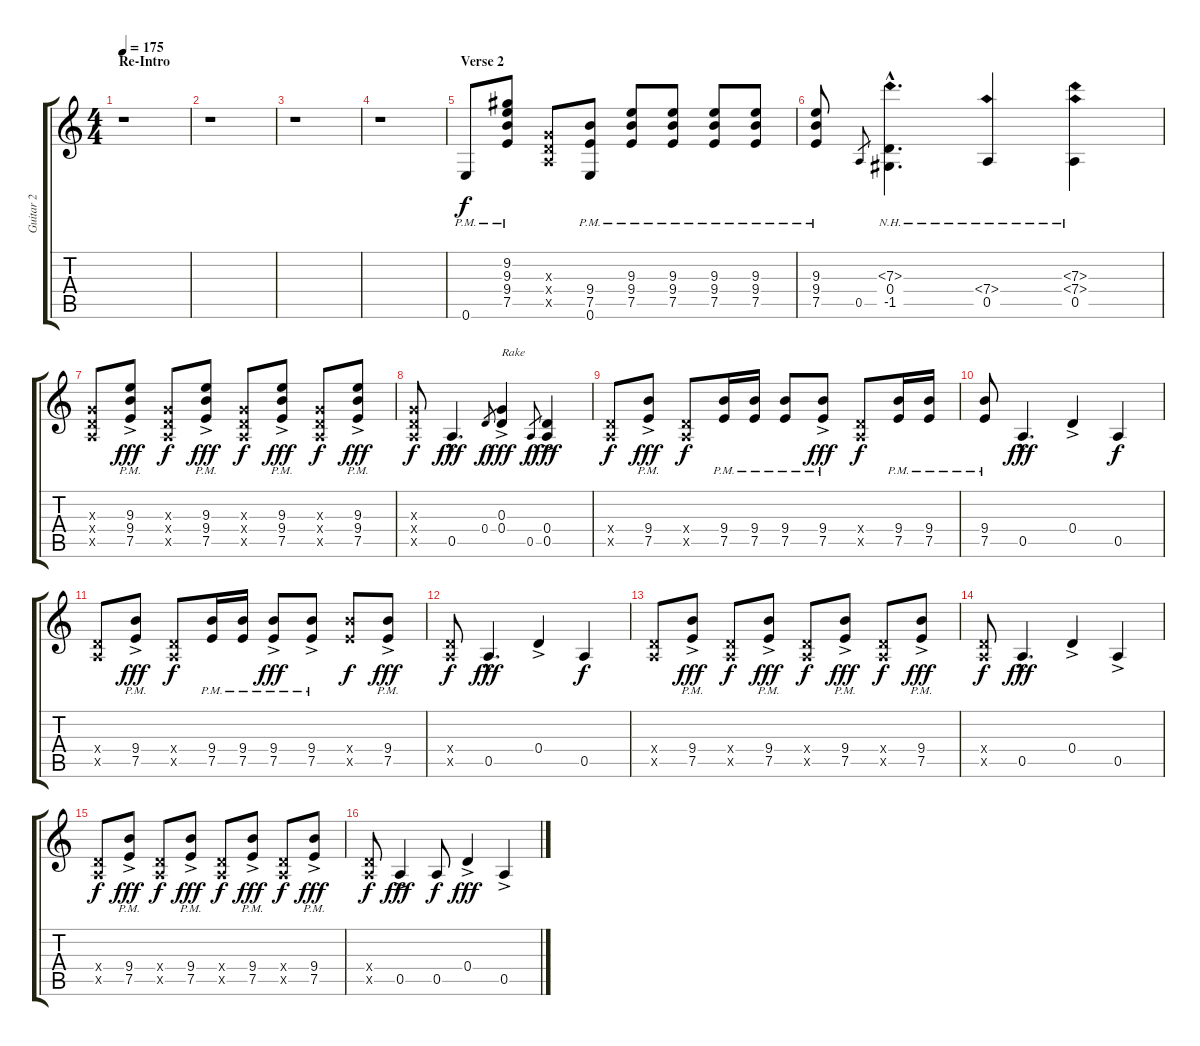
\track ("Guitar 2" "Guitar 2") {instrument overdrivenguitar}
\staff {score tabs}
\tuning (E4 B3 G3 D3 A2 E2) {hide}
\ts (4 4)
\section ("" "Re-Intro")
\tempo 175
\clef g2
\ks c
r.1{dy f} |
r.1 |
r.1 |
r.1 |
\section ("" "Verse 2")
0.6{pm}.8 (9.2{pm} 9.3{pm} 9.4{pm} 7.5{pm}).8 (0.3{x} 0.4{x} 0.5{x}).8 (9.4{pm} 7.5{pm} 0.6{pm}).8 (9.3{pm} 9.4{pm} 7.5{pm}).8 (9.3{pm} 9.4{pm} 7.5{pm}).8 (9.3{pm} 9.4{pm} 7.5{pm}).8 (9.3{pm} 9.4{pm} 7.5{pm}).8 |
(9.3{pm} 9.4{pm} 7.5{pm}).8 0.5.8{gr} (7.3{nh hac} 0.4{hac} -1.5{hac}).4{d} (7.4{nh} 0.5).4 (7.3{nh} 7.4{nh} 0.5).4 |
(0.3{x} 0.4{x} 0.5{x}).8 (9.3{ac pm} 9.4{ac pm} 7.5{ac pm}).8{dy fff} (0.3{x} 0.4{x} 0.5{x}).8{dy f} (9.3{ac pm} 9.4{ac pm} 7.5{ac pm}).8{dy fff} (0.3{x} 0.4{x} 0.5{x}).8{dy f} (9.3{ac pm} 9.4{ac pm} 7.5{ac pm}).8{dy fff} (0.3{x} 0.4{x} 0.5{x}).8{dy f} (9.3{ac pm} 9.4{ac pm} 7.5{ac pm}).8{dy fff} |
(0.3{x} 0.4{x} 0.5{x}).8{dy f} 0.5{hac}.4{d dy fff} 0.4.8{gr dy f} (0.3{ac} 0.4{ac}).4{txt "Rake" dy fff} 0.5.8{gr dy f} (0.4{ac} 0.5{ac}).4{dy fff} |
(0.4{x} 0.5{x}).8{dy f} (9.4{ac pm} 7.5{ac pm}).8{dy fff} (0.4{x} 0.5{x}).8{dy f} (9.4{pm} 7.5{pm}).16 (9.4{pm} 7.5{pm}).16 (9.4{pm} 7.5{pm}).8 (9.4{ac pm} 7.5{ac pm}).8{dy fff} (0.4{x} 0.5{x}).8{dy f} (9.4{pm} 7.5{pm}).16 (9.4{pm} 7.5{pm}).16 |
(9.4{pm} 7.5{pm}).8 0.5{hac}.4{d dy fff} 0.4{ac}.4 0.5.4{dy f} |
(0.4{x} 0.5{x}).8 (9.4{ac pm} 7.5{ac pm}).8{dy fff} (0.4{x} 0.5{x}).8{dy f} (9.4{pm} 7.5{pm}).16 (9.4{pm} 7.5{pm}).16 (9.4{ac pm} 7.5{ac pm}).8{dy fff} (9.4{ac pm} 7.5{ac pm}).8 (9.4{x} 7.5{x}).8{dy f} (9.4{ac pm} 7.5{ac pm}).8{dy fff} |
(0.4{x} 0.5{x}).8{dy f} 0.5{hac}.4{d dy fff} 0.4{ac}.4 0.5.4{dy f} |
(0.4{x} 0.5{x}).8 (9.4{ac pm} 7.5{ac pm}).8{dy fff} (0.4{x} 0.5{x}).8{dy f} (9.4{ac pm} 7.5{ac pm}).8{dy fff} (0.4{x} 0.5{x}).8{dy f} (9.4{ac pm} 7.5{ac pm}).8{dy fff} (0.4{x} 0.5{x}).8{dy f} (9.4{ac pm} 7.5{ac pm}).8{dy fff} |
(0.4{x} 0.5{x}).8{dy f} 0.5{hac}.4{d dy fff} 0.4{ac}.4 0.5{ac}.4 |
(0.4{x} 0.5{x}).8{dy f} (9.4{ac pm} 7.5{ac pm}).8{dy fff} (0.4{x} 0.5{x}).8{dy f} (9.4{ac pm} 7.5{ac pm}).8{dy fff} (0.4{x} 0.5{x}).8{dy f} (9.4{ac pm} 7.5{ac pm}).8{dy fff} (0.4{x} 0.5{x}).8{dy f} (9.4{ac pm} 7.5{ac pm}).8{dy fff} |
(0.4{x} 0.5{x}).8{dy f} 0.5{ac}.4{dy fff} 0.5.8{dy f} 0.4{ac}.4{dy fff} 0.5{ac}.4
